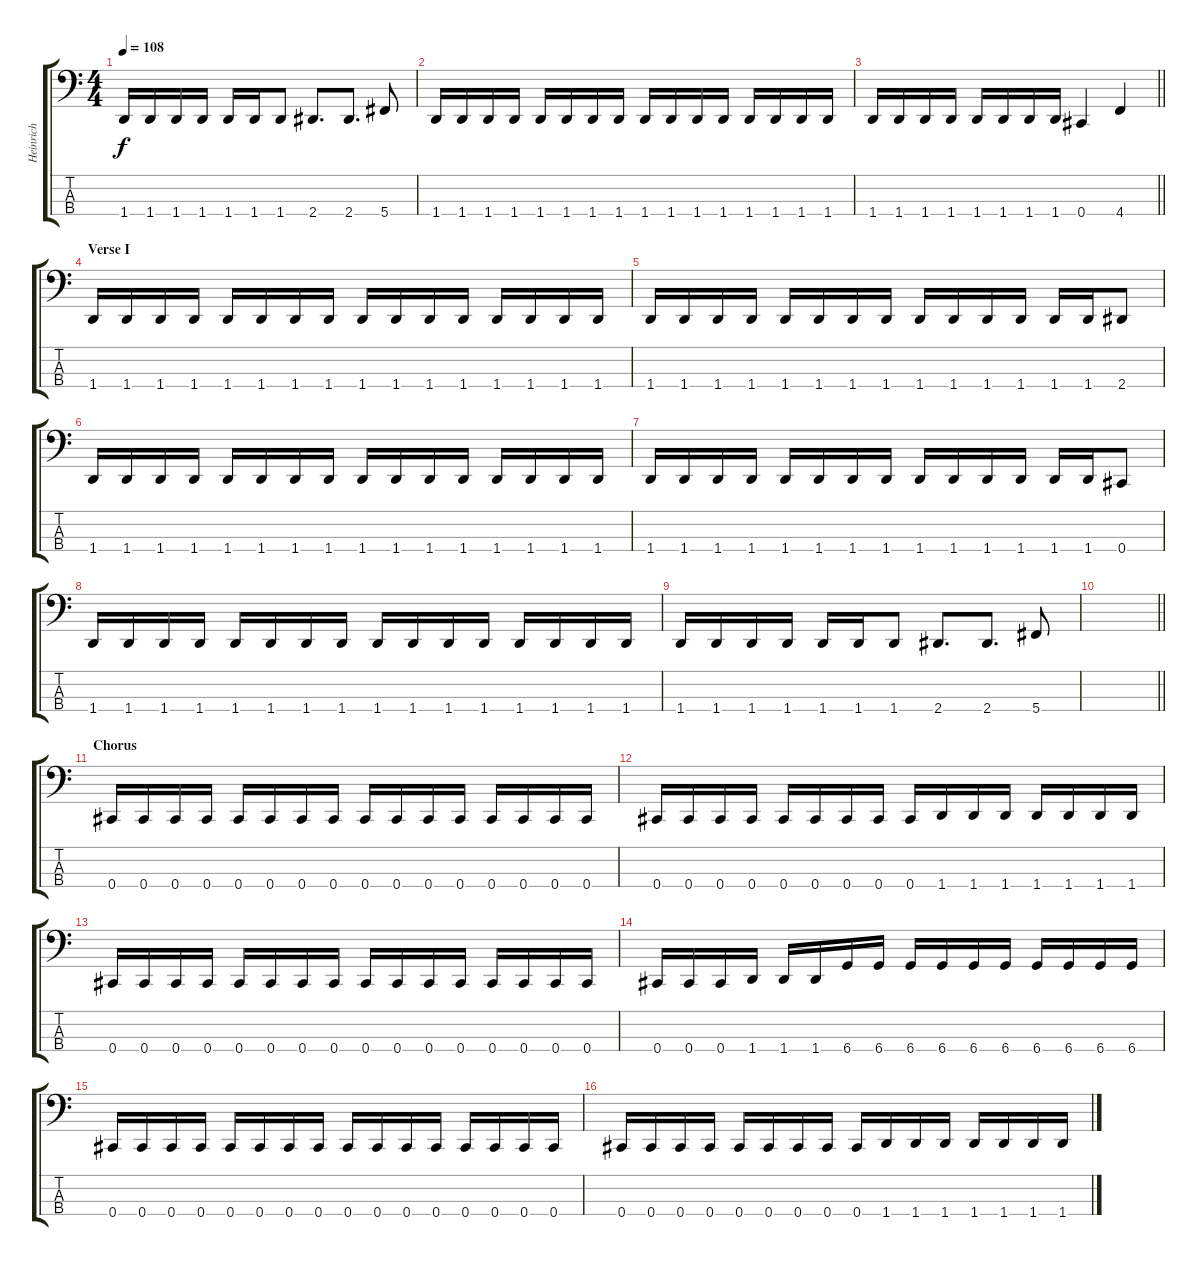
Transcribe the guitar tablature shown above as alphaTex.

\track ("Heinrich" "Heinrich") {instrument electricbasspick}
\staff {score tabs}
\tuning (E2 B1 Gb1 Db1) {hide}
\ts (4 4)
\tempo 108
\clef f4
\ks c
1.4.16{dy f} 1.4.16 1.4.16 1.4.16 1.4.16 1.4.16 1.4.8 2.4.8{d} 2.4.8{d} 5.4.8 |
1.4.16 1.4.16 1.4.16 1.4.16 1.4.16 1.4.16 1.4.16 1.4.16 1.4.16 1.4.16 1.4.16 1.4.16 1.4.16 1.4.16 1.4.16 1.4.16 |
\barLineRight lightlight
1.4.16 1.4.16 1.4.16 1.4.16 1.4.16 1.4.16 1.4.16 1.4.16 0.4.4 4.4.4 |
\section ("" "Verse I")
1.4.16 1.4.16 1.4.16 1.4.16 1.4.16 1.4.16 1.4.16 1.4.16 1.4.16 1.4.16 1.4.16 1.4.16 1.4.16 1.4.16 1.4.16 1.4.16 |
1.4.16 1.4.16 1.4.16 1.4.16 1.4.16 1.4.16 1.4.16 1.4.16 1.4.16 1.4.16 1.4.16 1.4.16 1.4.16 1.4.16 2.4.8 |
1.4.16 1.4.16 1.4.16 1.4.16 1.4.16 1.4.16 1.4.16 1.4.16 1.4.16 1.4.16 1.4.16 1.4.16 1.4.16 1.4.16 1.4.16 1.4.16 |
1.4.16 1.4.16 1.4.16 1.4.16 1.4.16 1.4.16 1.4.16 1.4.16 1.4.16 1.4.16 1.4.16 1.4.16 1.4.16 1.4.16 0.4.8 |
1.4.16 1.4.16 1.4.16 1.4.16 1.4.16 1.4.16 1.4.16 1.4.16 1.4.16 1.4.16 1.4.16 1.4.16 1.4.16 1.4.16 1.4.16 1.4.16 |
1.4.16 1.4.16 1.4.16 1.4.16 1.4.16 1.4.16 1.4.8 2.4.8{d} 2.4.8{d} 5.4.8 |
\barLineRight lightlight
|
\section ("" "Chorus")
0.4.16 0.4.16 0.4.16 0.4.16 0.4.16 0.4.16 0.4.16 0.4.16 0.4.16 0.4.16 0.4.16 0.4.16 0.4.16 0.4.16 0.4.16 0.4.16 |
0.4.16 0.4.16 0.4.16 0.4.16 0.4.16 0.4.16 0.4.16 0.4.16 0.4.16 1.4.16 1.4.16 1.4.16 1.4.16 1.4.16 1.4.16 1.4.16 |
0.4.16 0.4.16 0.4.16 0.4.16 0.4.16 0.4.16 0.4.16 0.4.16 0.4.16 0.4.16 0.4.16 0.4.16 0.4.16 0.4.16 0.4.16 0.4.16 |
0.4.16 0.4.16 0.4.16 1.4.16 1.4.16 1.4.16 6.4.16 6.4.16 6.4.16 6.4.16 6.4.16 6.4.16 6.4.16 6.4.16 6.4.16 6.4.16 |
0.4.16 0.4.16 0.4.16 0.4.16 0.4.16 0.4.16 0.4.16 0.4.16 0.4.16 0.4.16 0.4.16 0.4.16 0.4.16 0.4.16 0.4.16 0.4.16 |
0.4.16 0.4.16 0.4.16 0.4.16 0.4.16 0.4.16 0.4.16 0.4.16 0.4.16 1.4.16 1.4.16 1.4.16 1.4.16 1.4.16 1.4.16 1.4.16
